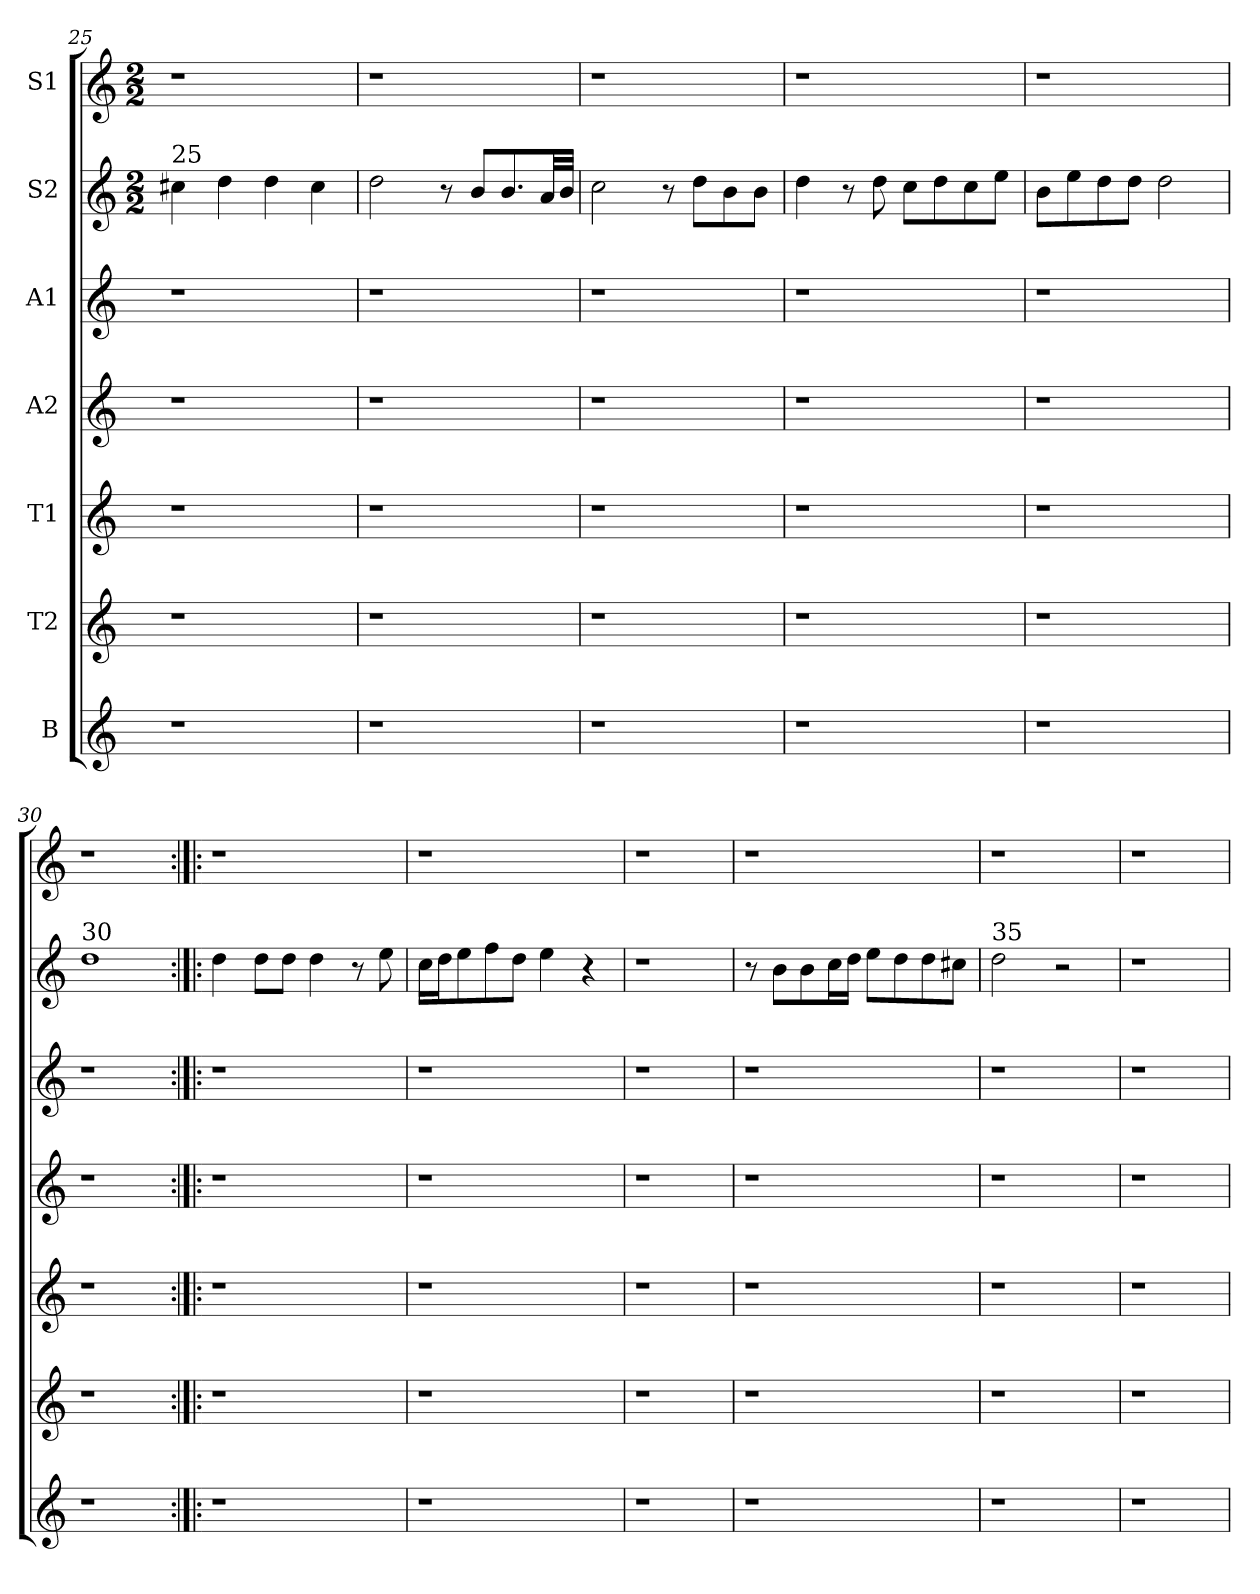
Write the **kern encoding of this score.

**kern	**kern	**kern	**kern	**kern	**kern	**kern
*part7	*part6	*part5	*part4	*part3	*part2	*part1
*staff7	*staff6	*staff5	*staff4	*staff3	*staff2	*staff1
*I"B	*I"T2	*I"T1	*I"A2	*I"A1	*I"S2	*I"S1
*clefG2	*clefG2	*clefG2	*clefG2	*clefG2	*clefG2	*clefG2
*ITrd-7c-12	*ITrd-7c-12	*ITrd-7c-12	*ITrd-7c-12	*ITrd-7c-12	*ITrd-7c-12	*ITrd-7c-12
*k[]	*k[]	*k[]	*k[]	*k[]	*k[]	*k[]
*	*	*	*	*	*M2/2	*M2/2
=25	=25	=25	=25	=25	=25	=25
!	!	!	!	!	!LO:TX:a:t=25	!
1r	1r	1r	1r	1r	4ccc#X\	1r
.	.	.	.	.	4ddd\	.
.	.	.	.	.	4ddd\	.
.	.	.	.	.	4ccc#\	.
=26	=26	=26	=26	=26	=26	=26
1r	1r	1r	1r	1r	2ddd\	1r
.	.	.	.	.	8r	.
.	.	.	.	.	8bb/L	.
.	.	.	.	.	8.bb/	.
.	.	.	.	.	32aa/LL	.
.	.	.	.	.	32bb/JJJ	.
=27	=27	=27	=27	=27	=27	=27
1r	1r	1r	1r	1r	2ccc\	1r
.	.	.	.	.	8r	.
.	.	.	.	.	8ddd\L	.
.	.	.	.	.	8bb\	.
.	.	.	.	.	8bb\J	.
!!LO:LB:g=z
=28	=28	=28	=28	=28	=28	=28
1r	1r	1r	1r	1r	4ddd\	1r
.	.	.	.	.	8r	.
.	.	.	.	.	8ddd\	.
.	.	.	.	.	8ccc\L	.
.	.	.	.	.	8ddd\	.
.	.	.	.	.	8ccc\	.
.	.	.	.	.	8eee\J	.
=29	=29	=29	=29	=29	=29	=29
1r	1r	1r	1r	1r	8bb\L	1r
.	.	.	.	.	8eee\	.
.	.	.	.	.	8ddd\	.
.	.	.	.	.	8ddd\J	.
.	.	.	.	.	2ddd\	.
=30	=30	=30	=30	=30	=30	=30
!	!	!	!	!	!LO:TX:a:t=30	!
1r	1r	1r	1r	1r	1ddd	1r
=31:|!|:	=31:|!|:	=31:|!|:	=31:|!|:	=31:|!|:	=31:|!|:	=31:|!|:
1r	1r	1r	1r	1r	4ddd\	1r
.	.	.	.	.	8ddd\L	.
.	.	.	.	.	8ddd\J	.
.	.	.	.	.	4ddd\	.
.	.	.	.	.	8r	.
.	.	.	.	.	8eee\	.
=32	=32	=32	=32	=32	=32	=32
1r	1r	1r	1r	1r	16ccc\LL	1r
.	.	.	.	.	16ddd\J	.
.	.	.	.	.	8eee\	.
.	.	.	.	.	8fff\	.
.	.	.	.	.	8ddd\J	.
.	.	.	.	.	4eee\	.
.	.	.	.	.	4r	.
=33	=33	=33	=33	=33	=33	=33
1r	1r	1r	1r	1r	1r	1r
!!LO:PB:g=z
=34	=34	=34	=34	=34	=34	=34
1r	1r	1r	1r	1r	8r	1r
.	.	.	.	.	8bb\L	.
.	.	.	.	.	8bb\	.
.	.	.	.	.	16ccc\L	.
.	.	.	.	.	16ddd\JJ	.
.	.	.	.	.	8eee\L	.
.	.	.	.	.	8ddd\	.
.	.	.	.	.	8ddd\	.
.	.	.	.	.	8ccc#X\J	.
=35	=35	=35	=35	=35	=35	=35
!	!	!	!	!	!LO:TX:a:t=35	!
1r	1r	1r	1r	1r	2ddd\	1r
.	.	.	.	.	2r	.
=36	=36	=36	=36	=36	=36	=36
1r	1r	1r	1r	1r	1r	1r
=	=	=	=	=	=	=
*-	*-	*-	*-	*-	*-	*-
